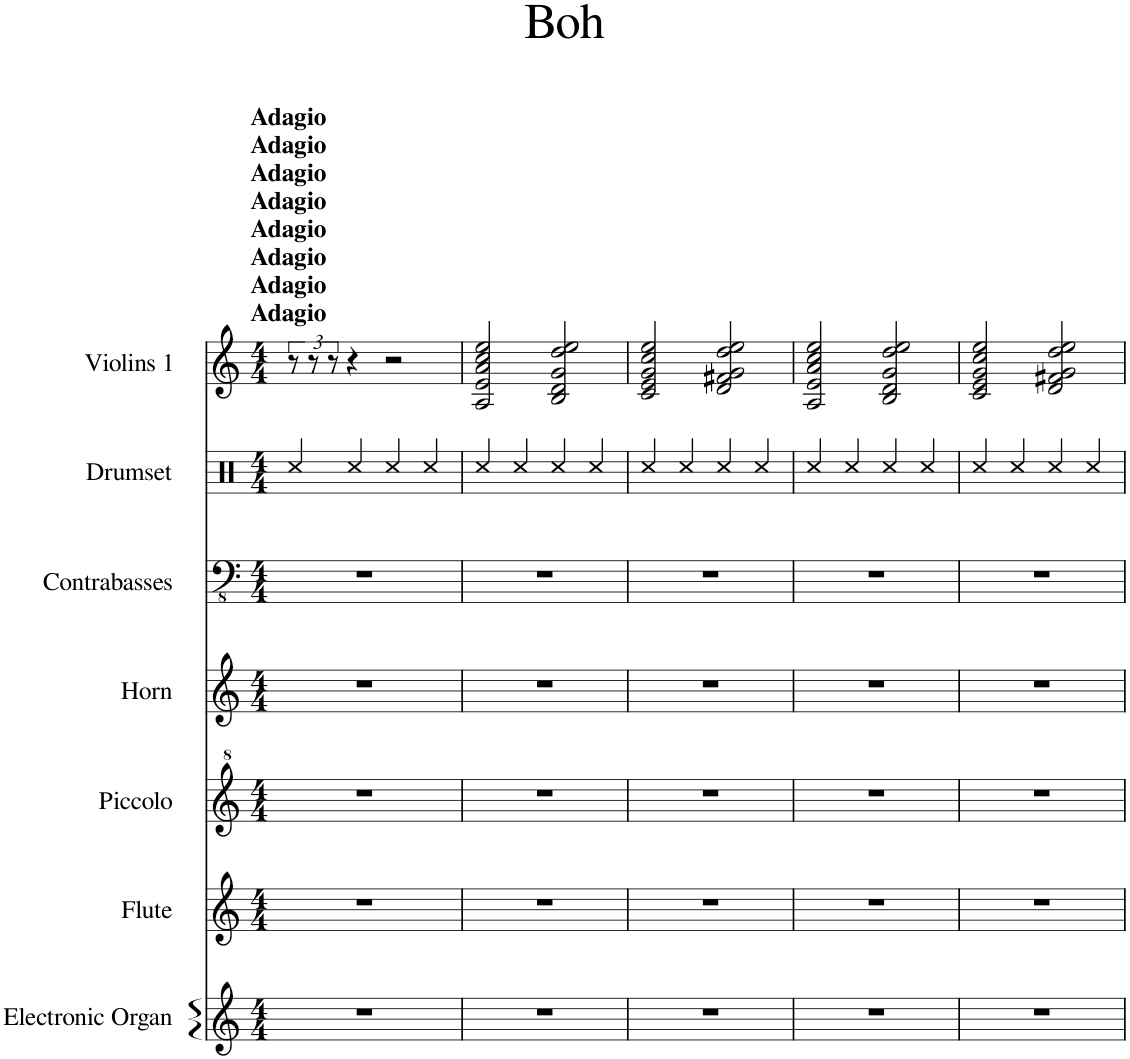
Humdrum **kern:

**kern	**kern	**kern	**kern	**kern	**kern	**kern
*part7	*part6	*part5	*part4	*part3	*part2	*part1
*staff7	*staff6	*staff5	*staff4	*staff3	*staff2	*staff1
*I"Electronic Organ	*I"Flute	*I"Piccolo	*I"Horn	*I"Contrabasses	*I"Drumset	*I"Violins 1
*I'Et. Org.	*I'Fl.	*I'Picc.	*I'Hn.	*I'Cbs.	*I'Drs.	*I'Vlns. 1
*clefG2	*clefG2	*clefG^2	*clefG2	*clefFv4	*clefX	*clefG2
*	*	*Trd-7c-12	*Trd4c7	*	*	*
*k[]	*k[]	*k[]	*k[]	*k[]	*k[]	*k[]
*M4/4	*M4/4	*M4/4	*M4/4	*M4/4	*M4/4	*M4/4
=1	=1	=1	=1	=1	=1	=1
!	!	!	!	!	!	!LO:TX:a:B:t=Adagio
!	!	!	!	!	!	!LO:TX:a:B:t=Adagio
!	!	!	!	!	!	!LO:TX:a:B:t=Adagio
!	!	!	!	!	!	!LO:TX:a:B:t=Adagio
!	!	!	!	!	!	!LO:TX:a:B:t=Adagio
!	!	!	!	!	!	!LO:TX:a:B:t=Adagio
!	!	!	!	!	!	!LO:TX:a:B:t=Adagio
!	!	!	!	!	!	!LO:TX:a:B:t=Adagio
1r	1r	1r	1r	1r	4Rcc/	4r
.	.	.	.	.	4Rcc/	4r
.	.	.	.	.	4Rcc/	2r
.	.	.	.	.	4Rcc/	.
=2	=2	=2	=2	=2	=2	=2
1r	1r	1r	1r	1r	4Rcc/	2A/ 2e/ 2a/ 2cc/ 2ee/
.	.	.	.	.	4Rcc/	.
.	.	.	.	.	4Rcc/	2B/ 2d/ 2g/ 2dd/ 2ee/
.	.	.	.	.	4Rcc/	.
=3	=3	=3	=3	=3	=3	=3
1r	1r	1r	1r	1r	4Rcc/	2c/ 2e/ 2g/ 2cc/ 2ee/
.	.	.	.	.	4Rcc/	.
.	.	.	.	.	4Rcc/	2d/ 2f#X/ 2g/ 2dd/ 2ee/
.	.	.	.	.	4Rcc/	.
=4	=4	=4	=4	=4	=4	=4
1r	1r	1r	1r	1r	4Rcc/	2A/ 2e/ 2a/ 2cc/ 2ee/
.	.	.	.	.	4Rcc/	.
.	.	.	.	.	4Rcc/	2B/ 2d/ 2g/ 2dd/ 2ee/
.	.	.	.	.	4Rcc/	.
=5	=5	=5	=5	=5	=5	=5
1r	1r	1r	1r	1r	4Rcc/	2c/ 2e/ 2g/ 2cc/ 2ee/
.	.	.	.	.	4Rcc/	.
.	.	.	.	.	4Rcc/	2d/ 2f#X/ 2g/ 2dd/ 2ee/
.	.	.	.	.	4Rcc/	.
=	=	=	=	=	=	=
*-	*-	*-	*-	*-	*-	*-
